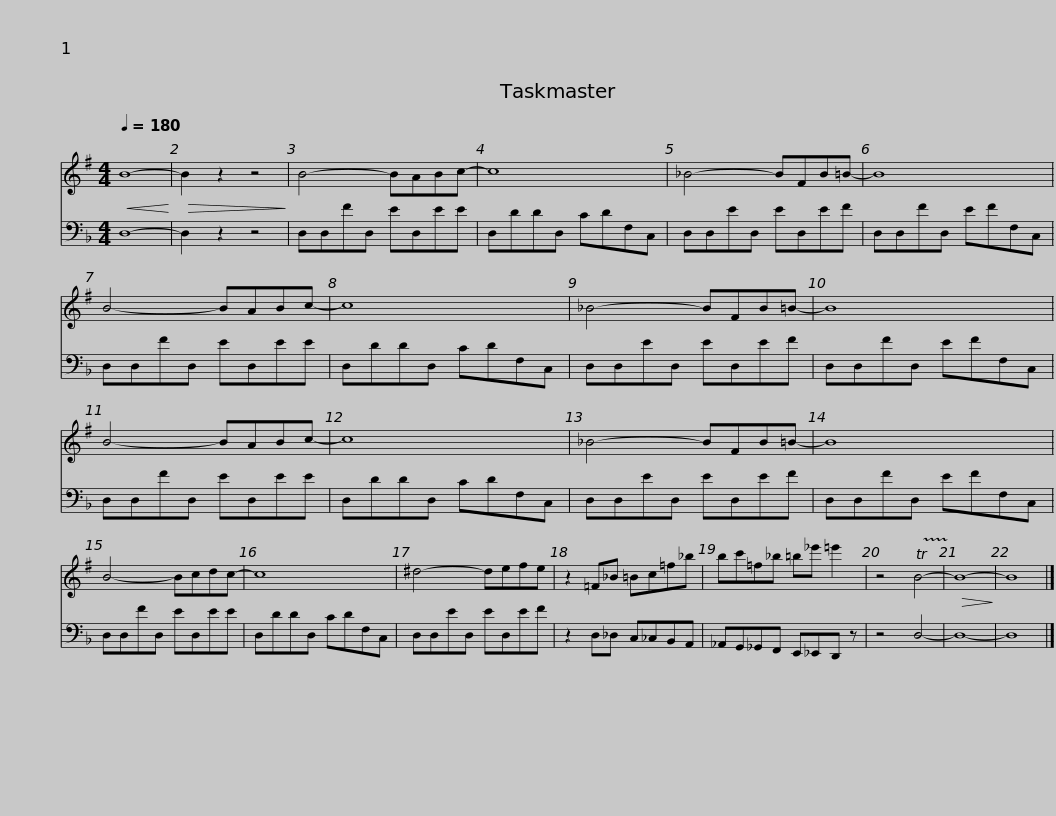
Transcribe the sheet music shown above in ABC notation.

X:1
%%score 1 2
L:1/8
Q:1/4=180
M:4/4
I:linebreak $
K:F
V:1 treble transpose=-2
V:2 bass transpose=-12
V:1
[K:G]!<(! B8-!<)! |!>(! B2 z2 z4!>)! | B4- BABc- | c8 | _B4- BFB=B- | %5
 B8 |$ B4- BABc- | c8 | _B4- BFB=B- | B8 | %10
 B4- BABc- |$ c8 | _B4- BFB=B- | B8 | B4- Bcdc- | %15
 c8 |$ ^d4- defe | z2 =F_B =Bc=f_b | bc'=f_b =b_e' =e'2 | z4 !trill(!TB4-!trill)! | %20
!>(! B8-!>)! | B8 |] %22
V:2
 D,8- | D,2 z2 z4 | D,D,FD, ED,EE | D,DDD, CDF,C, | D,D,ED, ED,EF | %5
 D,D,FD, EFF,C, |$ D,D,FD, ED,EE | D,DDD, CDF,C, | D,D,ED, ED,EF | D,D,FD, EFF,C, | %10
 D,D,FD, ED,EE |$ D,DDD, CDF,C, | D,D,ED, ED,EF | D,D,FD, EFF,C, | D,D,FD, ED,EE | %15
 D,DDD, CDF,C, |$ D,D,ED, ED,EF | z2 D,_D, C,_C,B,,A,, | _A,,G,,_G,,F,, E,,_E,,D,, z | z4 D,4- | %20
 D,8- | D,8 |] %22
